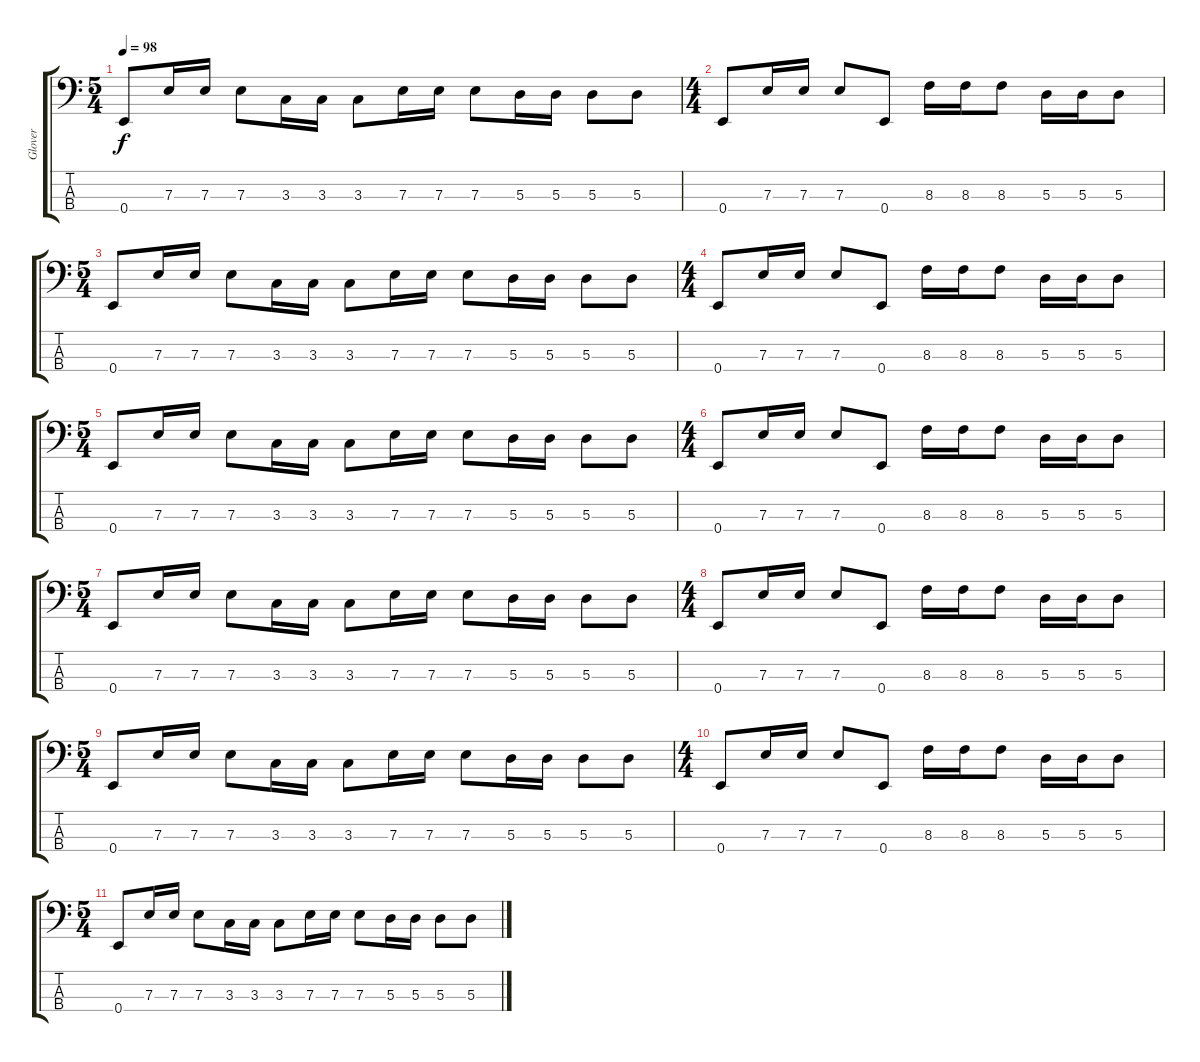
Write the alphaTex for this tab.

\track ("Glover" "Glover") {instrument electricbasspick}
\staff {score tabs}
\tuning (G2 D2 A1 E1) {hide}
\ts (5 4)
\tempo 98
\clef f4
\ks c
0.4.8{dy f} 7.3.16 7.3.16 7.3.8 3.3.16 3.3.16 3.3.8 7.3.16 7.3.16 7.3.8 5.3.16 5.3.16 5.3.8 5.3.8 |
\ts (4 4)
0.4.8 7.3.16 7.3.16 7.3.8 0.4.8 8.3.16 8.3.16 8.3.8 5.3.16 5.3.16 5.3.8 |
\ts (5 4)
0.4.8 7.3.16 7.3.16 7.3.8 3.3.16 3.3.16 3.3.8 7.3.16 7.3.16 7.3.8 5.3.16 5.3.16 5.3.8 5.3.8 |
\ts (4 4)
0.4.8 7.3.16 7.3.16 7.3.8 0.4.8 8.3.16 8.3.16 8.3.8 5.3.16 5.3.16 5.3.8 |
\ts (5 4)
0.4.8 7.3.16 7.3.16 7.3.8 3.3.16 3.3.16 3.3.8 7.3.16 7.3.16 7.3.8 5.3.16 5.3.16 5.3.8 5.3.8 |
\ts (4 4)
0.4.8 7.3.16 7.3.16 7.3.8 0.4.8 8.3.16 8.3.16 8.3.8 5.3.16 5.3.16 5.3.8 |
\ts (5 4)
0.4.8 7.3.16 7.3.16 7.3.8 3.3.16 3.3.16 3.3.8 7.3.16 7.3.16 7.3.8 5.3.16 5.3.16 5.3.8 5.3.8 |
\ts (4 4)
0.4.8 7.3.16 7.3.16 7.3.8 0.4.8 8.3.16 8.3.16 8.3.8 5.3.16 5.3.16 5.3.8 |
\ts (5 4)
0.4.8 7.3.16 7.3.16 7.3.8 3.3.16 3.3.16 3.3.8 7.3.16 7.3.16 7.3.8 5.3.16 5.3.16 5.3.8 5.3.8 |
\ts (4 4)
0.4.8 7.3.16 7.3.16 7.3.8 0.4.8 8.3.16 8.3.16 8.3.8 5.3.16 5.3.16 5.3.8 |
\ts (5 4)
0.4.8 7.3.16 7.3.16 7.3.8 3.3.16 3.3.16 3.3.8 7.3.16 7.3.16 7.3.8 5.3.16 5.3.16 5.3.8 5.3.8
